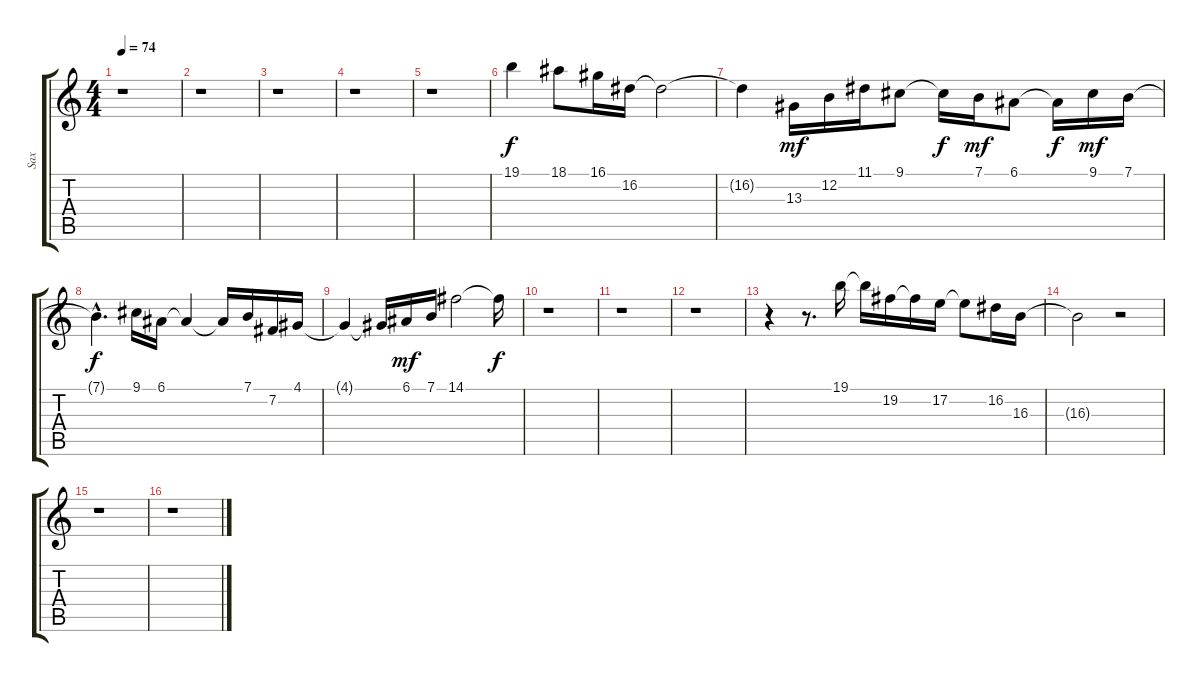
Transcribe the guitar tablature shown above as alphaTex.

\track ("Sax" "Sax") {instrument altosax}
\staff {score tabs}
\tuning (E4 B3 G3 D3 A2 E2) {hide}
\ts (4 4)
\tempo 74
\clef g2
\ks c
r.1{dy f} |
r.1 |
r.1 |
r.1 |
r.1 |
19.1.4 18.1.8 16.1.16 16.2.16 16.2{t}.2 |
16.2{t}.4 13.3.16{dy mf} 12.2.16 11.1.16 9.1.8 9.1{t}.16{dy f} 7.1.16{dy mf} 6.1.8 6.1{t}.16{dy f} 9.1.16{dy mf} 7.1.16 |
7.1{hac t}.4{d dy f} 9.1.16 6.1.16 6.1{t}.4 6.1{t}.16 7.1.16 7.2.16 4.1.16 |
4.1{t}.4 4.1{t}.16 6.1.16{dy mf} 7.1.16 14.1.2 14.1{t}.16{dy f} |
r.1 |
r.1 |
r.1 |
r.4 r.8{d} 19.1.16 19.1{t}.16 19.2.16 19.2{t}.16 17.2.16 17.2{t}.8 16.2.16 16.3.16 |
16.3{t}.2 r.2 |
r.1 |
r.1
